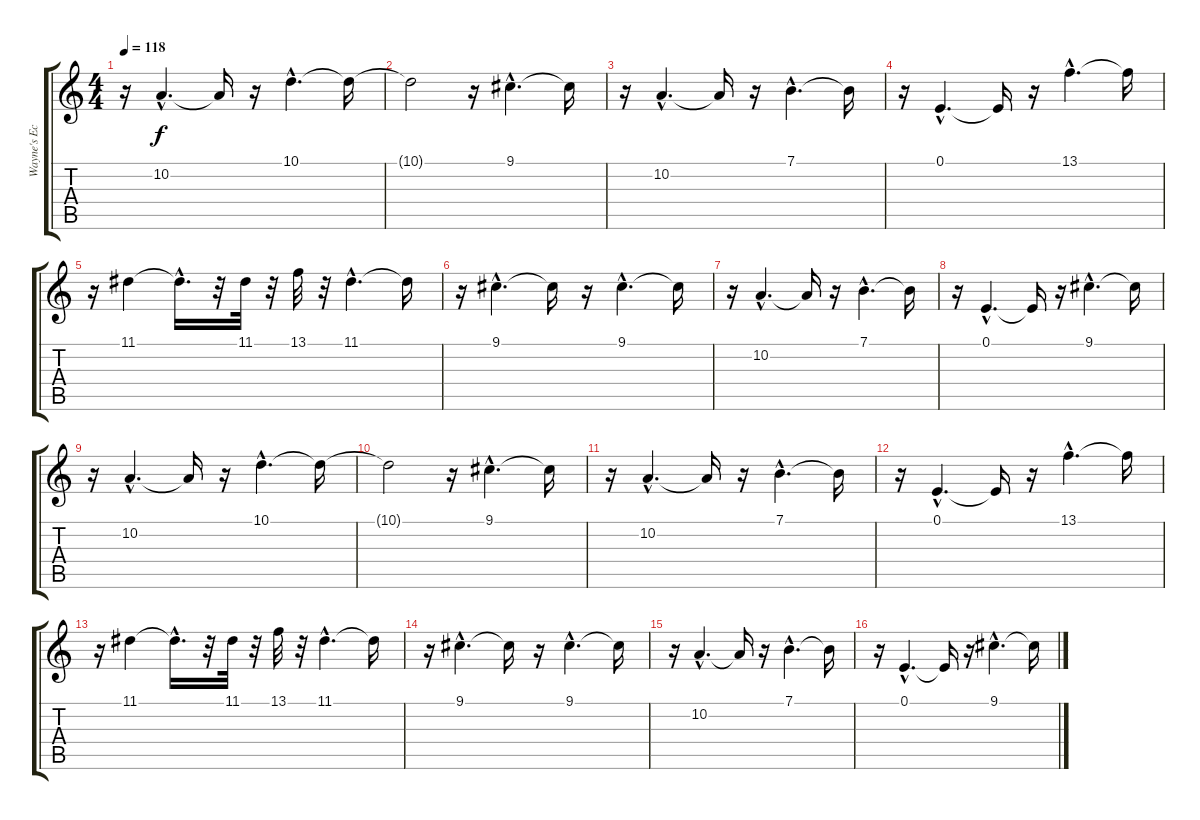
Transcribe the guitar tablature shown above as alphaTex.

\track ("Wayne's Echo 1" "Wayne's Ec") {instrument altosax}
\staff {score tabs}
\tuning (E4 B3 G3 D3 A2 E2) {hide}
\ts (4 4)
\tempo 118
\clef g2
\ks c
r.16{dy f} 10.2{hac}.4{d} 10.2{t}.16 r.16 10.1{hac}.4{d} 10.1{t}.16 |
10.1{t}.2 r.16 9.1{hac}.4{d} 9.1{t}.16 |
r.16 10.2{hac}.4{d} 10.2{t}.16 r.16 7.1{hac}.4{d} 7.1{t}.16 |
r.16 0.1{hac}.4{d} 0.1{t}.16 r.16 13.1{hac}.4{d} 13.1{t}.16 |
r.16 11.1.4 11.1{hac t}.16{d} r.32 11.1.32 r.32 13.1.32 r.32 11.1{hac}.4{d} 11.1{t}.16 |
r.16 9.1{hac}.4{d} 9.1{t}.16 r.16 9.1{hac}.4{d} 9.1{t}.16 |
r.16 10.2{hac}.4{d} 10.2{t}.16 r.16 7.1{hac}.4{d} 7.1{t}.16 |
r.16 0.1{hac}.4{d} 0.1{t}.16 r.16 9.1{hac}.4{d} 9.1{t}.16 |
r.16 10.2{hac}.4{d} 10.2{t}.16 r.16 10.1{hac}.4{d} 10.1{t}.16 |
10.1{t}.2 r.16 9.1{hac}.4{d} 9.1{t}.16 |
r.16 10.2{hac}.4{d} 10.2{t}.16 r.16 7.1{hac}.4{d} 7.1{t}.16 |
r.16 0.1{hac}.4{d} 0.1{t}.16 r.16 13.1{hac}.4{d} 13.1{t}.16 |
r.16 11.1.4 11.1{hac t}.16{d} r.32 11.1.32 r.32 13.1.32 r.32 11.1{hac}.4{d} 11.1{t}.16 |
r.16 9.1{hac}.4{d} 9.1{t}.16 r.16 9.1{hac}.4{d} 9.1{t}.16 |
r.16 10.2{hac}.4{d} 10.2{t}.16 r.16 7.1{hac}.4{d} 7.1{t}.16 |
r.16 0.1{hac}.4{d} 0.1{t}.16 r.16 9.1{hac}.4{d} 9.1{t}.16
